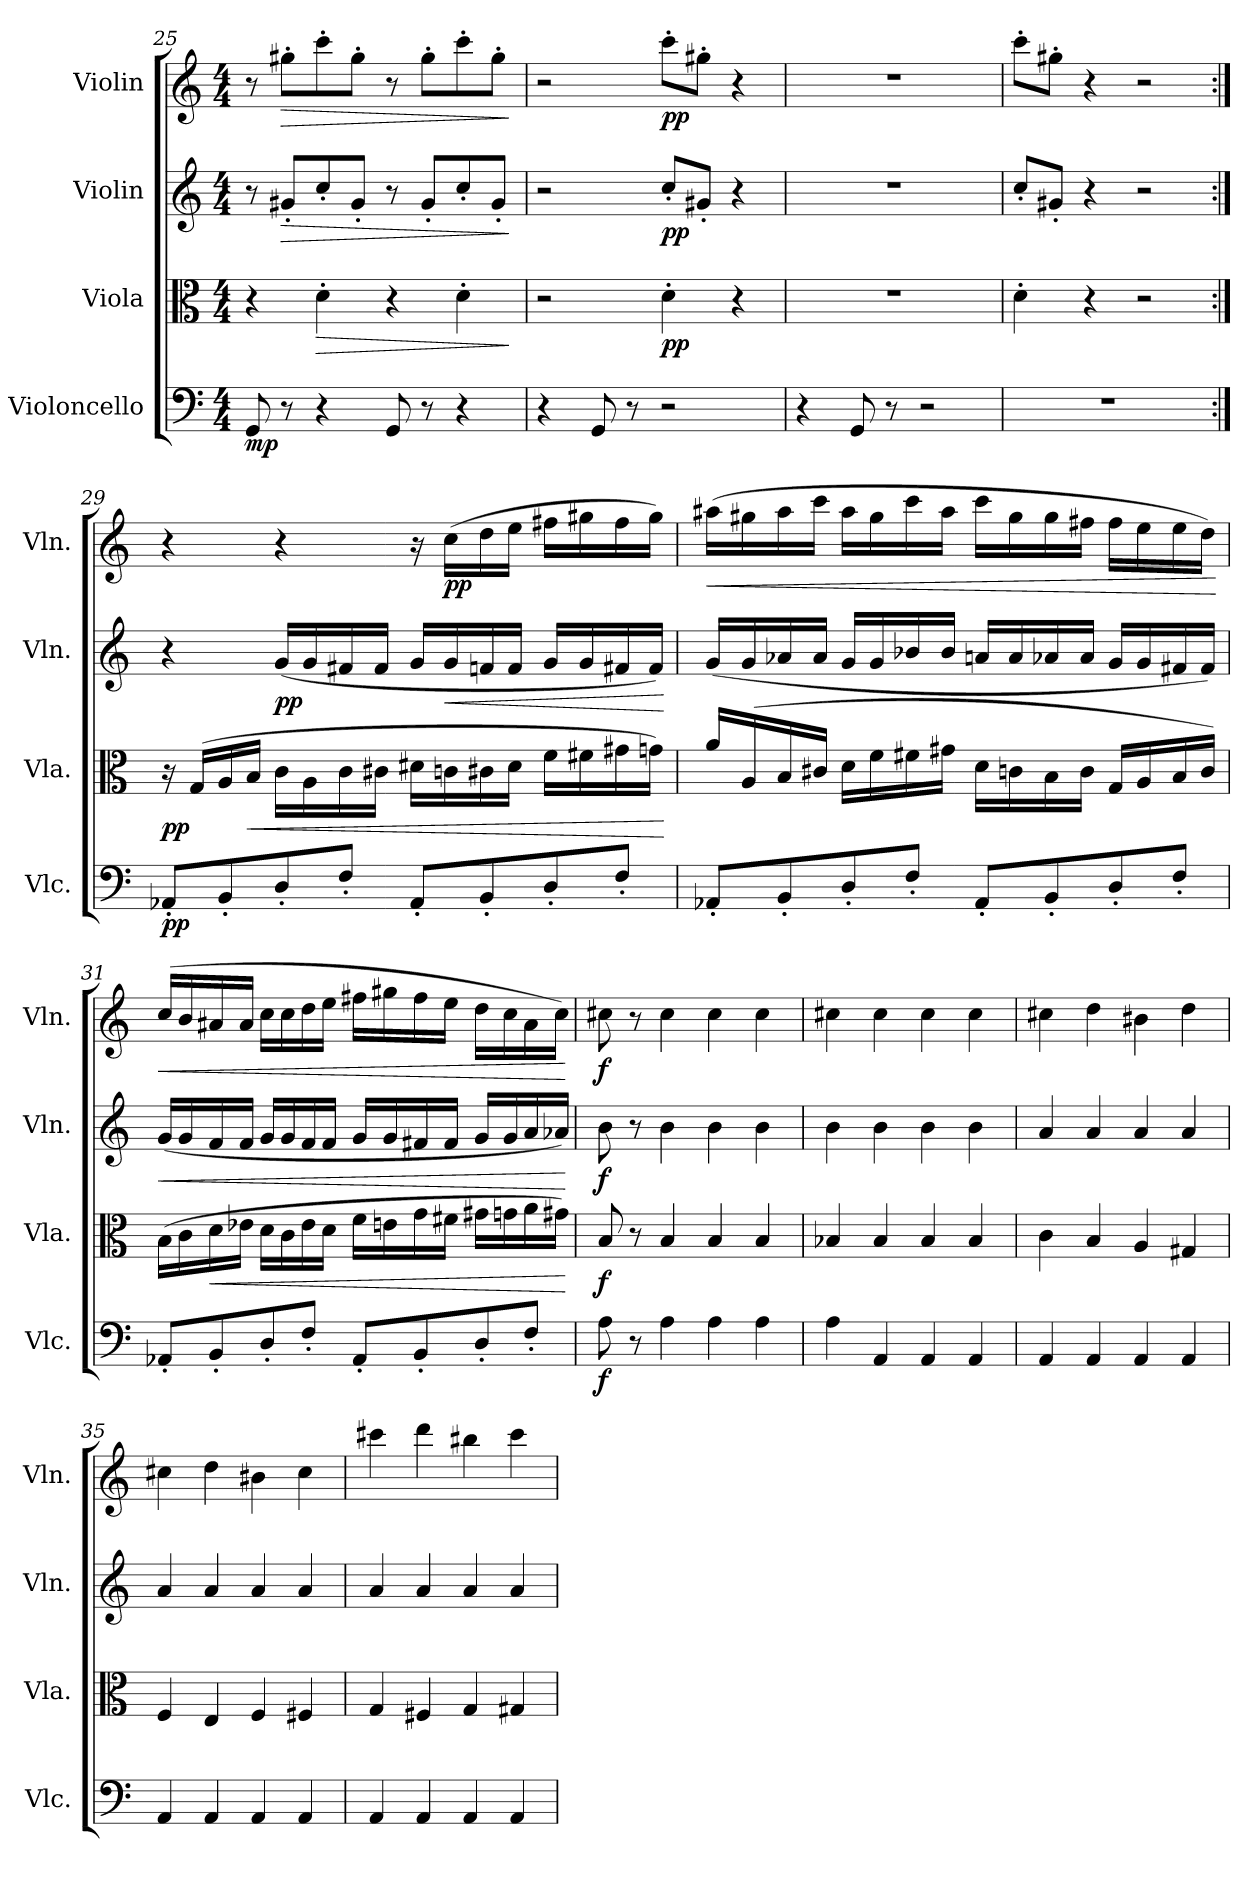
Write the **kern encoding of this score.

**kern	**dynam	**kern	**dynam	**kern	**dynam	**kern	**dynam
*part4	*part4	*part3	*part3	*part2	*part2	*part1	*part1
*staff4	*staff4	*staff3	*staff3	*staff2	*staff2	*staff1	*staff1
*I"Violoncello	*	*I"Viola	*	*I"Violin	*	*I"Violin	*
*I'Vlc.	*	*I'Vla.	*	*I'Vln.	*	*I'Vln.	*
*clefF4	*	*clefC3	*	*clefG2	*	*clefG2	*
*k[]	*	*k[]	*	*k[]	*	*k[]	*
*C:	*	*C:	*	*C:	*	*C:	*
*M4/4	*	*M4/4	*	*M4/4	*	*M4/4	*
=25	=25	=25	=25	=25	=25	=25	=25
!	!LO:DY:b	!	!	!	!	!	!
8GG/	mp	4r	.	8r	.	8r	.
!	!	!	!	!	!LO:HP:b	!	!LO:HP:b
8r	.	.	.	8g#X'/L	>	8gg#X'\L	>
!	!	!	!LO:HP:b	!	!	!	!
4r	.	4d'\	>	8cc'/	.	8ccc'\	.
.	.	.	.	8g#'/J	.	8gg#'\J	.
8GG/	.	4r	.	8r	.	8r	.
8r	.	.	.	8g#'/L	.	8gg#'\L	.
4r	.	4d'\	.	8cc'/	.	8ccc'\	.
.	.	.	.	8g#'/J	.	8gg#'\J	.
.	.	.	]	.	]	.	]
=26	=26	=26	=26	=26	=26	=26	=26
4r	.	2r	.	2r	.	2r	.
8GG/	.	.	.	.	.	.	.
8r	.	.	.	.	.	.	.
!	!	!	!LO:DY:b	!	!LO:DY:b	!	!LO:DY:b
2r	.	4d'\	pp	8cc'/L	pp	8ccc'\L	pp
.	.	.	.	8g#X'/J	.	8gg#X'\J	.
.	.	4r	.	4r	.	4r	.
=27	=27	=27	=27	=27	=27	=27	=27
4r	.	1r	.	1r	.	1r	.
8GG/	.	.	.	.	.	.	.
8r	.	.	.	.	.	.	.
2r	.	.	.	.	.	.	.
=28	=28	=28	=28	=28	=28	=28	=28
1r	.	4d'\	.	8cc'/L	.	8ccc'\L	.
.	.	.	.	8g#X'/J	.	8gg#X'\J	.
.	.	4r	.	4r	.	4r	.
.	.	2r	.	2r	.	2r	.
!!LO:PB:g=z
=29:|!	=29:|!	=29:|!	=29:|!	=29:|!	=29:|!	=29:|!	=29:|!
!	!LO:DY:b	!	!LO:DY:b	!	!	!	!
8AA-X'/L	pp	16r	pp	4r	.	4r	.
.	.	(16G/LL	.	.	.	.	.
8BB'/	.	16A/	.	.	.	.	.
!	!	!	!LO:HP:b	!	!	!	!
.	.	16B/JJ	<	.	.	.	.
!	!	!	!	!	!LO:DY:b	!	!
8D'/	.	16c\LL	.	(16g/LL	pp	4r	.
.	.	16A\	.	16g/	.	.	.
8F'/J	.	16c\	.	16f#X/	.	.	.
.	.	16c#X\JJ	.	16f#/JJ	.	.	.
8AA-'/L	.	16d#X\LL	.	16g/LL	.	16r	.
!	!	!	!	!	!LO:HP:b	!	!LO:DY:b
.	.	16cn\	.	16g/	<	(16cc\LL	pp
8BB'/	.	16c#X\	.	16fn/	.	16dd\	.
.	.	16d#\JJ	.	16f/JJ	.	16ee\JJ	.
8D'/	.	16f\LL	.	16g/LL	.	16ff#X\LL	.
.	.	16f#X\	.	16g/	.	16gg#X\	.
8F'/J	.	16g#X\	.	16f#X/	.	16ff#\	.
.	.	16gn\JJ)	.	16f#/JJ)	.	16gg#\JJ)	.
.	.	.	[	.	[	.	.
!!LO:LB:g=z
=30	=30	=30	=30	=30	=30	=30	=30
!	!	!	!	!	!	!	!LO:HP:b
8AA-X'/L	.	16a/LL	.	(16g/LL	.	(16aa#X\LL	<
.	.	(16A/	.	16g/	.	16gg#X\	.
8BB'/	.	16B/	.	16a-X/	.	16aa#\	.
.	.	16c#X/JJ	.	16a-/JJ	.	16ccc\JJ	.
8D'/	.	16d\LL	.	16g/LL	.	16aa#\LL	.
.	.	16f\	.	16g/	.	16gg#\	.
8F'/J	.	16f#X\	.	16b-X/	.	16ccc\	.
.	.	16g#X\JJ	.	16b-/JJ	.	16aa#\JJ	.
8AA-'/L	.	16d\LL	.	16an/LL	.	16ccc\LL	.
.	.	16cn\	.	16a/	.	16gg#\	.
8BB'/	.	16B\	.	16a-X/	.	16gg#\	.
.	.	16c\JJ	.	16a-/JJ	.	16ff#X\JJ	.
8D'/	.	16G/LL	.	16g/LL	.	16ff#\LL	.
.	.	16A/	.	16g/	.	16ee\	.
8F'/J	.	16B/	.	16f#X/	.	16ee\	.
.	.	16c/JJ)	.	16f#/JJ)	.	16dd\JJ)	.
.	.	.	.	.	.	.	[
!!LO:LB:g=z
=31	=31	=31	=31	=31	=31	=31	=31
!	!	!	!	!	!LO:HP:b	!	!LO:HP:b
8AA-X'/L	.	(16B\LL	.	(16g/LL	<	(16cc/LL	<
.	.	16c\	.	16g/	.	16b/	.
!	!	!	!LO:HP:b	!	!	!	!
8BB'/	.	16d\	<	16f/	.	16a#X/	.
.	.	16e-X\JJ	.	16f/JJ	.	16a#/JJ	.
8D'/	.	16d\LL	.	16g/LL	.	16cc\LL	.
.	.	16c\	.	16g/	.	16cc\	.
8F'/J	.	16e-\	.	16f/	.	16dd\	.
.	.	16d\JJ	.	16f/JJ	.	16ee\JJ	.
8AA-'/L	.	16f\LL	.	16g/LL	.	16ff#X\LL	.
.	.	16en\	.	16g/	.	16gg#X\	.
8BB'/	.	16g\	.	16f#X/	.	16ff#\	.
.	.	16f#X\JJ	.	16f#/JJ	.	16ee\JJ	.
8D'/	.	16g#X\LL	.	16g/LL	.	16dd\LL	.
.	.	16gn\	.	16g/	.	16cc\	.
8F'/J	.	16a\	.	16a/	.	16a#\	.
.	.	16g#X\JJ)	.	16a-X/JJ)	.	16cc\JJ)	.
.	.	.	[	.	[	.	[
=32	=32	=32	=32	=32	=32	=32	=32
!	!LO:DY:b	!	!LO:DY:b	!	!LO:DY:b	!	!LO:DY:b
8A\	f	8B/	f	8b\	f	8cc#X\	f
8r	.	8r	.	8r	.	8r	.
4A\	.	4B/	.	4b\	.	4cc#\	.
4A\	.	4B/	.	4b\	.	4cc#\	.
4A\	.	4B/	.	4b\	.	4cc#\	.
=33	=33	=33	=33	=33	=33	=33	=33
4A\	.	4B-X/	.	4b\	.	4cc#X\	.
4AA/	.	4B-/	.	4b\	.	4cc#\	.
4AA/	.	4B-/	.	4b\	.	4cc#\	.
4AA/	.	4B-/	.	4b\	.	4cc#\	.
=34	=34	=34	=34	=34	=34	=34	=34
4AA/	.	4c\	.	4a/	.	4cc#X\	.
4AA/	.	4B/	.	4a/	.	4dd\	.
4AA/	.	4A/	.	4a/	.	4b#X\	.
4AA/	.	4G#X/	.	4a/	.	4dd\	.
!!LO:PB:g=z
=35	=35	=35	=35	=35	=35	=35	=35
4AA/	.	4F/	.	4a/	.	4cc#X\	.
4AA/	.	4E/	.	4a/	.	4dd\	.
4AA/	.	4F/	.	4a/	.	4b#X\	.
4AA/	.	4F#X/	.	4a/	.	4cc#\	.
=36	=36	=36	=36	=36	=36	=36	=36
4AA/	.	4G/	.	4a/	.	4ccc#X\	.
4AA/	.	4F#X/	.	4a/	.	4ddd\	.
4AA/	.	4G/	.	4a/	.	4bb#X\	.
4AA/	.	4G#X/	.	4a/	.	4ccc#\	.
=	=	=	=	=	=	=	=
*-	*-	*-	*-	*-	*-	*-	*-
